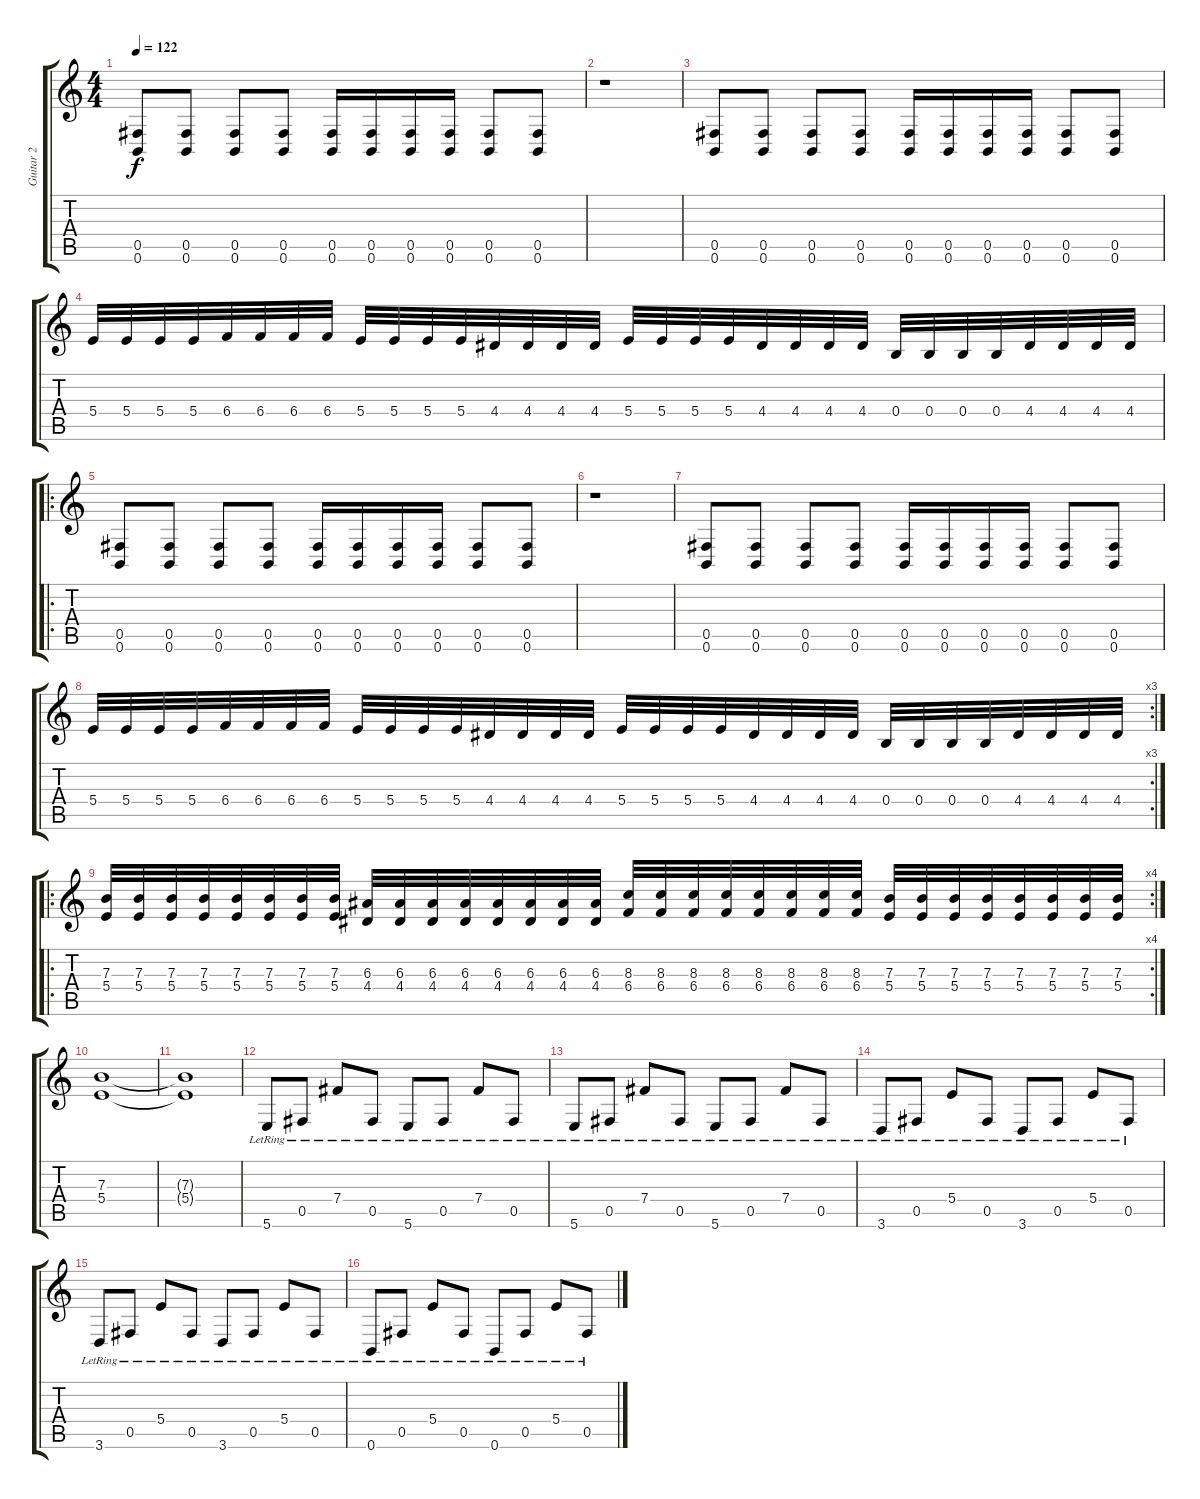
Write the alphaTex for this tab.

\track ("Guitar 2" "Guitar 2") {instrument distortionguitar}
\staff {score tabs}
\tuning (Db4 Ab3 E3 B2 Gb2 B1) {hide}
\ts (4 4)
\tempo 122
\clef g2
\ks c
(0.5 0.6).8{dy f instrument distortionguitar} (0.5 0.6).8 (0.5 0.6).8 (0.5 0.6).8 (0.5 0.6).16 (0.5 0.6).16 (0.5 0.6).16 (0.5 0.6).16 (0.5 0.6).8 (0.5 0.6).8 |
r.1 |
(0.5 0.6).8 (0.5 0.6).8 (0.5 0.6).8 (0.5 0.6).8 (0.5 0.6).16 (0.5 0.6).16 (0.5 0.6).16 (0.5 0.6).16 (0.5 0.6).8 (0.5 0.6).8 |
5.4.32 5.4.32 5.4.32 5.4.32 6.4.32 6.4.32 6.4.32 6.4.32 5.4.32 5.4.32 5.4.32 5.4.32 4.4.32 4.4.32 4.4.32 4.4.32 5.4.32 5.4.32 5.4.32 5.4.32 4.4.32 4.4.32 4.4.32 4.4.32 0.4.32 0.4.32 0.4.32 0.4.32 4.4.32 4.4.32 4.4.32 4.4.32 |
\ro
(0.5 0.6).8{instrument distortionguitar} (0.5 0.6).8 (0.5 0.6).8 (0.5 0.6).8 (0.5 0.6).16 (0.5 0.6).16 (0.5 0.6).16 (0.5 0.6).16 (0.5 0.6).8 (0.5 0.6).8 |
r.1 |
(0.5 0.6).8 (0.5 0.6).8 (0.5 0.6).8 (0.5 0.6).8 (0.5 0.6).16 (0.5 0.6).16 (0.5 0.6).16 (0.5 0.6).16 (0.5 0.6).8 (0.5 0.6).8 |
\rc 3
5.4.32 5.4.32 5.4.32 5.4.32 6.4.32 6.4.32 6.4.32 6.4.32 5.4.32 5.4.32 5.4.32 5.4.32 4.4.32 4.4.32 4.4.32 4.4.32 5.4.32 5.4.32 5.4.32 5.4.32 4.4.32 4.4.32 4.4.32 4.4.32 0.4.32 0.4.32 0.4.32 0.4.32 4.4.32 4.4.32 4.4.32 4.4.32 |
\ro
\rc 4
(7.3 5.4).32 (7.3 5.4).32 (7.3 5.4).32 (7.3 5.4).32 (7.3 5.4).32 (7.3 5.4).32 (7.3 5.4).32 (7.3 5.4).32 (6.3 4.4).32 (6.3 4.4).32 (6.3 4.4).32 (6.3 4.4).32 (6.3 4.4).32 (6.3 4.4).32 (6.3 4.4).32 (6.3 4.4).32 (8.3 6.4).32 (8.3 6.4).32 (8.3 6.4).32 (8.3 6.4).32 (8.3 6.4).32 (8.3 6.4).32 (8.3 6.4).32 (8.3 6.4).32 (7.3 5.4).32 (7.3 5.4).32 (7.3 5.4).32 (7.3 5.4).32 (7.3 5.4).32 (7.3 5.4).32 (7.3 5.4).32 (7.3 5.4).32 |
(7.3 5.4).1 |
(7.3{t} 5.4{t}).1 |
5.6{lr}.8{instrument electricguitarclean} 0.5{lr}.8 7.4{lr}.8 0.5{lr}.8 5.6{lr}.8 0.5{lr}.8 7.4{lr}.8 0.5{lr}.8 |
5.6{lr}.8 0.5{lr}.8 7.4{lr}.8 0.5{lr}.8 5.6{lr}.8 0.5{lr}.8 7.4{lr}.8 0.5{lr}.8 |
3.6{lr}.8 0.5{lr}.8 5.4{lr}.8 0.5{lr}.8 3.6{lr}.8 0.5{lr}.8 5.4{lr}.8 0.5{lr}.8 |
3.6{lr}.8 0.5{lr}.8 5.4{lr}.8 0.5{lr}.8 3.6{lr}.8 0.5{lr}.8 5.4{lr}.8 0.5{lr}.8 |
0.6{lr}.8 0.5{lr}.8 5.4{lr}.8 0.5{lr}.8 0.6{lr}.8 0.5{lr}.8 5.4{lr}.8 0.5{lr}.8
